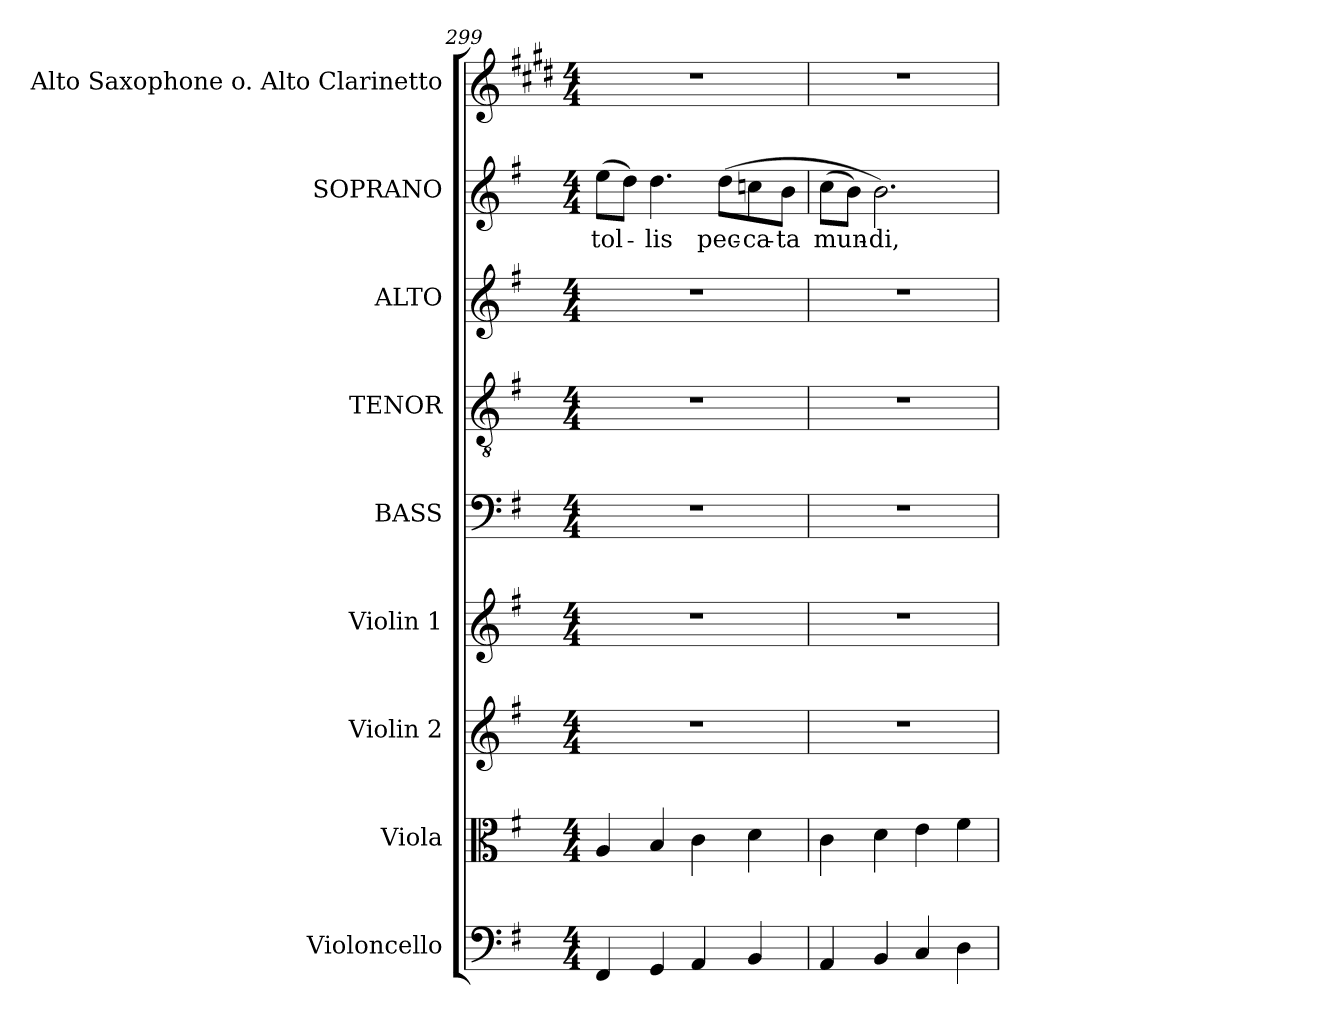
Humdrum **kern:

**kern	**kern	**kern	**kern	**kern	**kern	**kern	**kern	**text	**kern
*part9	*part8	*part7	*part6	*part5	*part4	*part3	*part2	*part2	*part1
*staff9	*staff8	*staff7	*staff6	*staff5	*staff4	*staff3	*staff2	*staff2	*staff1
*I"Violoncello	*I"Viola	*I"Violin 2	*I"Violin 1	*I"BASS	*I"TENOR	*I"ALTO	*I"SOPRANO	*	*I"Alto Saxophone o. Alto Clarinetto
*I'Vc.	*I'Vla.	*I'Vln. 2	*I'Vln. 1	*I'B.	*I'T.	*I'A.	*I'S.	*	*I'Alto Sax. o. Alto Clar.
*clefF4	*clefC3	*clefG2	*clefG2	*clefF4	*clefGv2	*clefG2	*clefG2	*	*clefG2
*	*	*	*	*	*ITrd7c12	*	*	*	*ITrd5c9
*k[f#]	*k[f#]	*k[f#]	*k[f#]	*k[f#]	*k[f#]	*k[f#]	*k[f#]	*	*k[f#]
*G:	*G:	*G:	*G:	*G:	*G:	*G:	*G:	*	*G:
*M4/4	*M4/4	*M4/4	*M4/4	*M4/4	*M4/4	*M4/4	*M4/4	*	*M4/4
=299	=299	=299	=299	=299	=299	=299	=299	=299	=299
!	!	!	!	!	!	!	!	!LO:LY:b:color=#000000	!
4FF#i/	4Ai/	1r	1r	1r	1r	1r	(8eei\L	tol-	1r
.	.	.	.	.	.	.	8ddi\J)	.	.
!	!	!	!	!	!	!	!	!LO:LY:b:color=#000000	!
4GGi/	4Bi/	.	.	.	.	.	4.ddi\	-lis	.
4AAi/	4ci\	.	.	.	.	.	.	.	.
!	!	!	!	!	!	!	!	!LO:LY:b:color=#000000	!
.	.	.	.	.	.	.	(8ddi\L	pec-	.
!	!	!	!	!	!	!	!	!LO:LY:b:color=#000000	!
4BBi/	4di\	.	.	.	.	.	8ccni\	-ca-	.
!	!	!	!	!	!	!	!	!LO:LY:b:color=#000000	!
.	.	.	.	.	.	.	8bi\J	-ta	.
=300	=300	=300	=300	=300	=300	=300	=300	=300	=300
!	!	!	!	!	!	!	!	!LO:LY:b:color=#000000	!
4AAi/	4ci\	1r	1r	1r	1r	1r	(8cci\L	mun-	1r
.	.	.	.	.	.	.	8bi\J)	.	.
!	!	!	!	!	!	!	!	!LO:LY:b:color=#000000	!
4BBi/	4di\	.	.	.	.	.	2.bi\)	-di,	.
4Ci/	4ei\	.	.	.	.	.	.	.	.
4Di\	4f#i\	.	.	.	.	.	.	.	.
=	=	=	=	=	=	=	=	=	=
*-	*-	*-	*-	*-	*-	*-	*-	*-	*-
